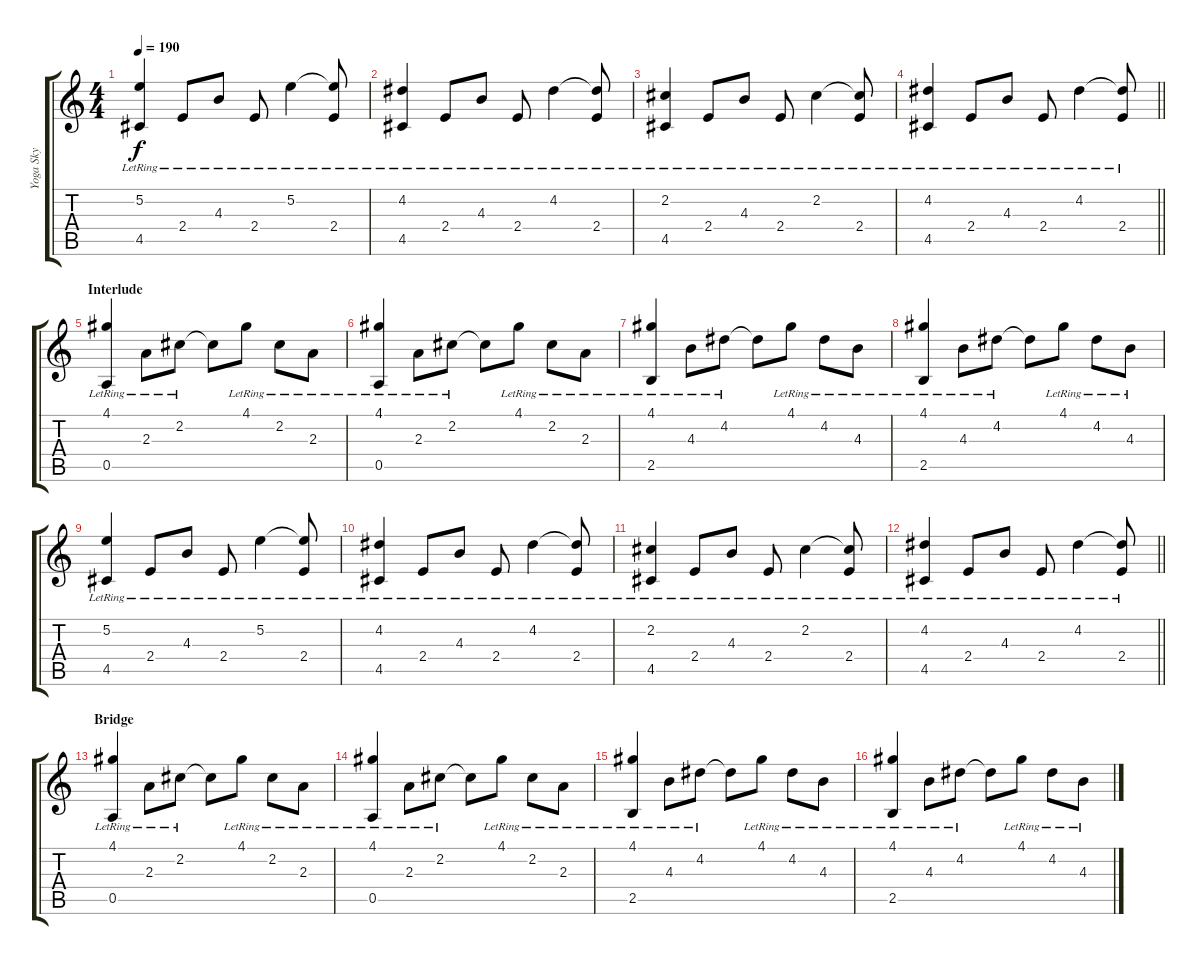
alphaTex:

\track ("Yoga Sky" "Yoga Sky") {instrument acousticguitarnylon}
\staff {score tabs}
\tuning (E4 B3 G3 D3 A2 E2) {hide}
\ts (4 4)
\tempo 190
\clef g2
\ks c
(5.2{lr} 4.5{lr}).4{dy f} 2.4{lr}.8 4.3{lr}.8 2.4{lr}.8 5.2{lr}.4 (5.2{t} 2.4{lr}).8 |
(4.2{lr} 4.5{lr}).4 2.4{lr}.8 4.3{lr}.8 2.4{lr}.8 4.2{lr}.4 (4.2{t} 2.4{lr}).8 |
(2.2{lr} 4.5{lr}).4 2.4{lr}.8 4.3{lr}.8 2.4{lr}.8 2.2{lr}.4 (2.2{t} 2.4{lr}).8 |
\barLineRight lightlight
(4.2{lr} 4.5{lr}).4 2.4{lr}.8 4.3{lr}.8 2.4{lr}.8 4.2{lr}.4 (4.2{t} 2.4{lr}).8 |
\section ("" "Interlude")
(4.1{lr} 0.5{lr}).4 2.3{lr}.8 2.2{lr}.8 2.2{t}.8 4.1{lr}.8 2.2{lr}.8 2.3{lr}.8 |
(4.1{lr} 0.5{lr}).4 2.3{lr}.8 2.2{lr}.8 2.2{t}.8 4.1{lr}.8 2.2{lr}.8 2.3{lr}.8 |
(4.1{lr} 2.5{lr}).4 4.3{lr}.8 4.2{lr}.8 4.2{t}.8 4.1{lr}.8 4.2{lr}.8 4.3{lr}.8 |
(4.1{lr} 2.5{lr}).4 4.3{lr}.8 4.2{lr}.8 4.2{t}.8 4.1{lr}.8 4.2{lr}.8 4.3{lr}.8 |
(5.2{lr} 4.5{lr}).4 2.4{lr}.8 4.3{lr}.8 2.4{lr}.8 5.2{lr}.4 (5.2{t} 2.4{lr}).8 |
(4.2{lr} 4.5{lr}).4 2.4{lr}.8 4.3{lr}.8 2.4{lr}.8 4.2{lr}.4 (4.2{t} 2.4{lr}).8 |
(2.2{lr} 4.5{lr}).4 2.4{lr}.8 4.3{lr}.8 2.4{lr}.8 2.2{lr}.4 (2.2{t} 2.4{lr}).8 |
\barLineRight lightlight
(4.2{lr} 4.5{lr}).4 2.4{lr}.8 4.3{lr}.8 2.4{lr}.8 4.2{lr}.4 (4.2{t} 2.4{lr}).8 |
\section ("" "Bridge")
(4.1{lr} 0.5{lr}).4 2.3{lr}.8 2.2{lr}.8 2.2{t}.8 4.1{lr}.8 2.2{lr}.8 2.3{lr}.8 |
(4.1{lr} 0.5{lr}).4 2.3{lr}.8 2.2{lr}.8 2.2{t}.8 4.1{lr}.8 2.2{lr}.8 2.3{lr}.8 |
(4.1{lr} 2.5{lr}).4 4.3{lr}.8 4.2{lr}.8 4.2{t}.8 4.1{lr}.8 4.2{lr}.8 4.3{lr}.8 |
(4.1{lr} 2.5{lr}).4 4.3{lr}.8 4.2{lr}.8 4.2{t}.8 4.1{lr}.8 4.2{lr}.8 4.3{lr}.8
